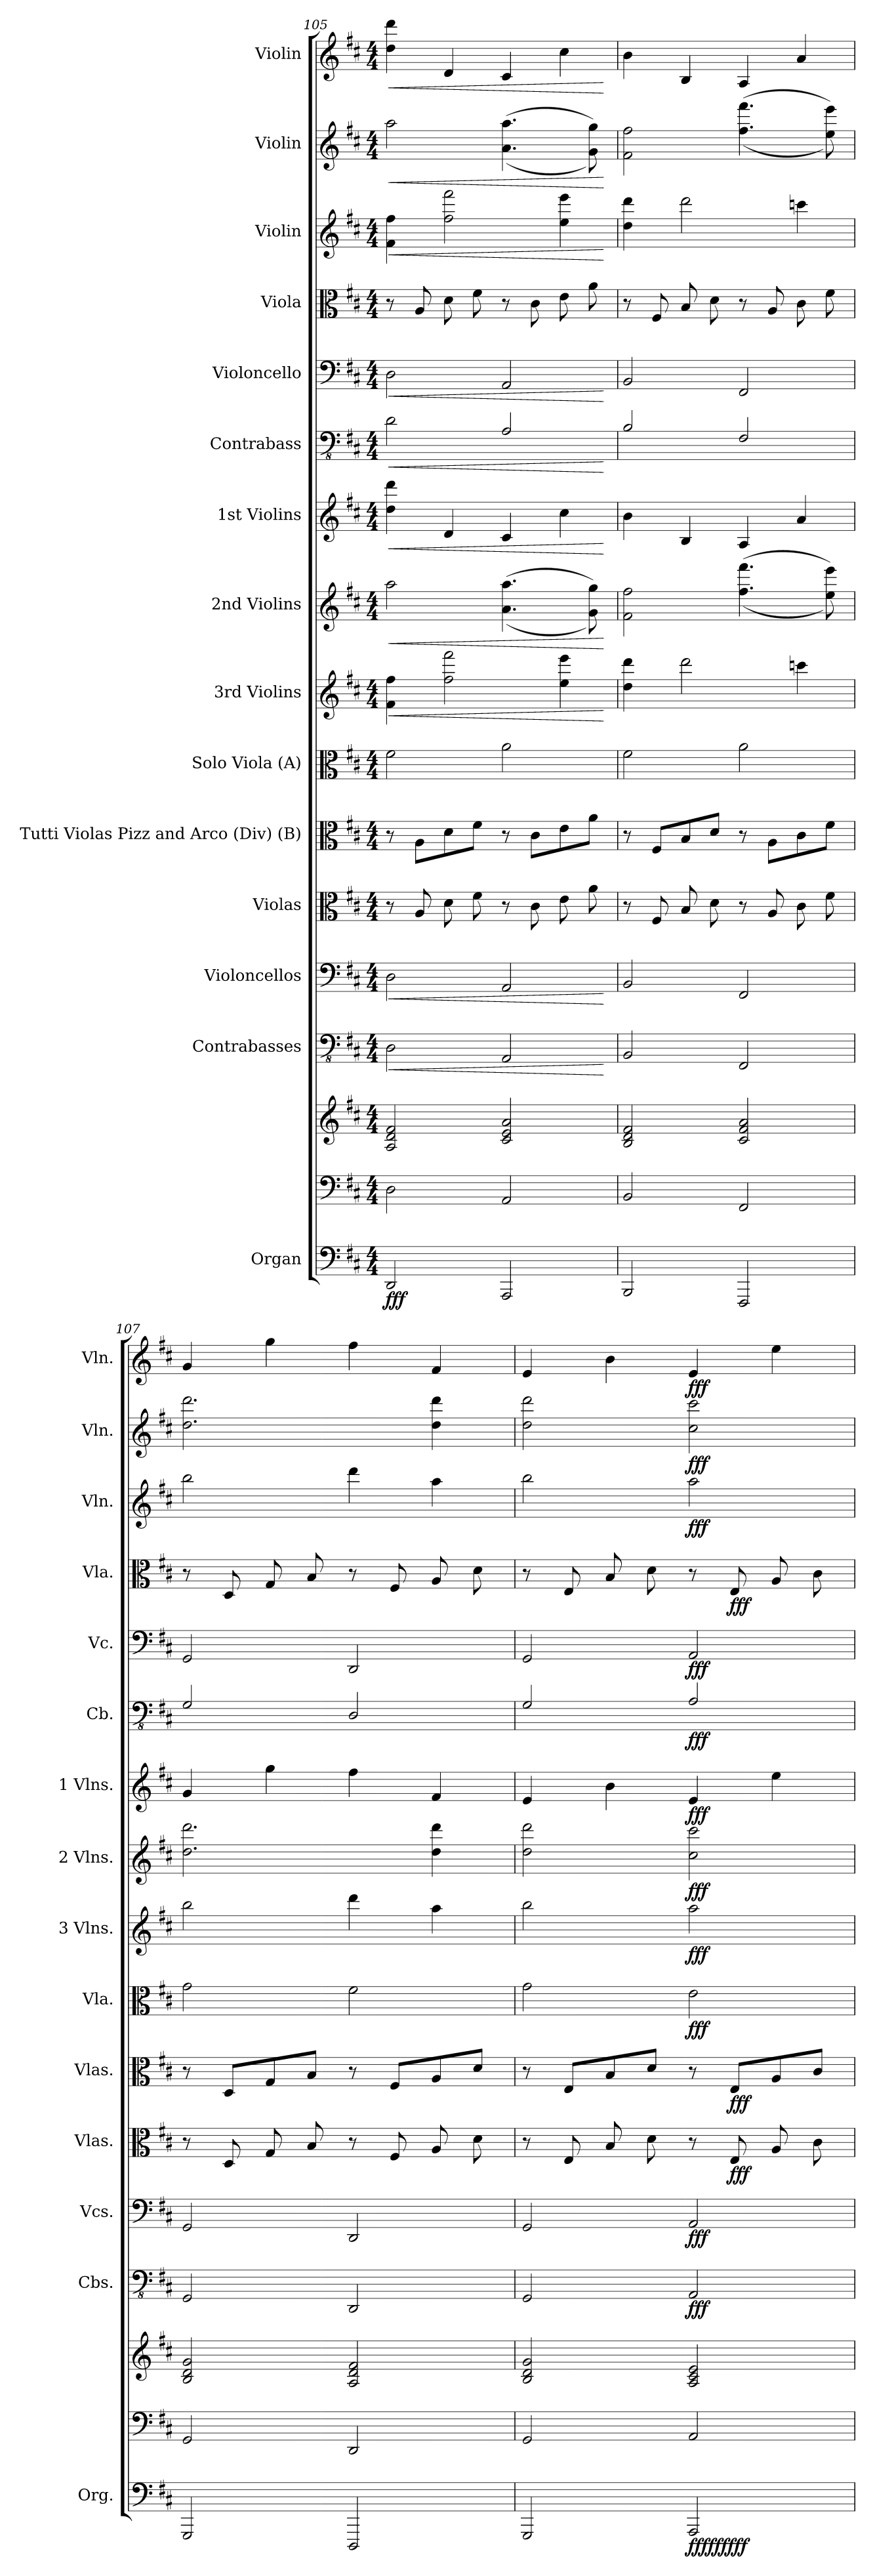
**kern	**kern	**kern	**dynam	**kern	**dynam	**kern	**dynam	**kern	**dynam	**kern	**dynam	**kern	**dynam	**kern	**dynam	**kern	**dynam	**kern	**dynam	**kern	**dynam	**kern	**dynam	**kern	**dynam	**kern	**dynam	**kern	**dynam	**kern	**dynam
*part15	*part15	*part15	*part15	*part14	*part14	*part13	*part13	*part12	*part12	*part11	*part11	*part10	*part10	*part9	*part9	*part8	*part8	*part7	*part7	*part6	*part6	*part5	*part5	*part4	*part4	*part3	*part3	*part2	*part2	*part1	*part1
*staff17	*staff16	*staff15	*staff15/16/17	*staff14	*staff14	*staff13	*staff13	*staff12	*staff12	*staff11	*staff11	*staff10	*staff10	*staff9	*staff9	*staff8	*staff8	*staff7	*staff7	*staff6	*staff6	*staff5	*staff5	*staff4	*staff4	*staff3	*staff3	*staff2	*staff2	*staff1	*staff1
*I"Organ	*	*	*	*I"Contrabasses	*	*I"Violoncellos	*	*I"Violas	*	*I"Tutti Violas Pizz and Arco (Div) (B)	*	*I"Solo Viola (A)	*	*I"3rd Violins	*	*I"2nd Violins	*	*I"1st Violins	*	*I"Contrabass	*	*I"Violoncello	*	*I"Viola	*	*I"Violin	*	*I"Violin	*	*I"Violin	*
*I'Org.	*	*	*	*I'Cbs.	*	*I'Vcs.	*	*I'Vlas.	*	*I'Vlas.	*	*I'Vla.	*	*I'3 Vlns.	*	*I'2 Vlns.	*	*I'1 Vlns.	*	*I'Cb.	*	*I'Vc.	*	*I'Vla.	*	*I'Vln.	*	*I'Vln.	*	*I'Vln.	*
*clefF4	*clefF4	*clefG2	*	*clefFv4	*	*clefF4	*	*clefC3	*	*clefC3	*	*clefC3	*	*clefG2	*	*clefG2	*	*clefG2	*	*clefFv4	*	*clefF4	*	*clefC3	*	*clefG2	*	*clefG2	*	*clefG2	*
*	*	*	*	*	*	*	*	*	*	*	*	*	*	*	*	*	*	*	*	*ITrd7c12	*	*	*	*	*	*	*	*	*	*	*
*k[f#c#]	*k[f#c#]	*k[f#c#]	*	*k[f#c#]	*	*k[f#c#]	*	*k[f#c#]	*	*k[f#c#]	*	*k[f#c#]	*	*k[f#c#]	*	*k[f#c#]	*	*k[f#c#]	*	*k[f#c#]	*	*k[f#c#]	*	*k[f#c#]	*	*k[f#c#]	*	*k[f#c#]	*	*k[f#c#]	*
*M4/4	*M4/4	*M4/4	*	*M4/4	*	*M4/4	*	*M4/4	*	*M4/4	*	*M4/4	*	*M4/4	*	*M4/4	*	*M4/4	*	*M4/4	*	*M4/4	*	*M4/4	*	*M4/4	*	*M4/4	*	*M4/4	*
=105	=105	=105	=105	=105	=105	=105	=105	=105	=105	=105	=105	=105	=105	=105	=105	=105	=105	=105	=105	=105	=105	=105	=105	=105	=105	=105	=105	=105	=105	=105	=105
!	!	!	!LO:DY:b=3	!	!LO:HP:b	!	!LO:HP:b	!	!	!	!	!	!	!	!LO:HP:b	!	!LO:HP:b	!	!LO:HP:b	!	!LO:HP:b	!	!LO:HP:b	!	!	!	!LO:HP:b	!	!LO:HP:b	!	!LO:HP:b
!	!	!	!LO:DY:n=1:b=2	!	!	!	!	!	!	!	!	!	!	!	!	!	!	!	!	!	!	!	!	!	!	!	!	!	!	!	!
!	!	!	!LO:DY:n=2:b	!	!	!	!	!	!	!	!	!	!	!	!	!	!	!	!	!	!	!	!	!	!	!	!	!	!	!	!
2DD/	2D\	2A/ 2d/ 2f#/	f f f	2DD\	<	2D\	<	8r	.	8r	.	2f#\	.	4f#\ 4ff#\	<	2aa\	<	4dd\ 4ddd\	<	2DD\	<	2D\	<	8r	.	4f#\ 4ff#\	<	2aa\	<	4dd\ 4ddd\	<
.	.	.	.	.	.	.	.	8A/	.	8A\L	.	.	.	.	.	.	.	.	.	.	.	.	.	8A/	.	.	.	.	.	.	.
.	.	.	.	.	.	.	.	8d\	.	8d\	.	.	.	2ff#\ 2fff#\	.	.	.	4d/	.	.	.	.	.	8d\	.	2ff#\ 2fff#\	.	.	.	4d/	.
.	.	.	.	.	.	.	.	8f#\	.	8f#\J	.	.	.	.	.	.	.	.	.	.	.	.	.	8f#\	.	.	.	.	.	.	.
2AAA/	2AA/	2c#/ 2e/ 2a/	.	2AAA/	.	2AA/	.	8r	.	8r	.	2a\	.	.	.	((4.a\ 4.aa\	.	4c#/	.	2AAA/	.	2AA/	.	8r	.	.	.	((4.a\ 4.aa\	.	4c#/	.
.	.	.	.	.	.	.	.	8c#\	.	8c#\L	.	.	.	.	.	.	.	.	.	.	.	.	.	8c#\	.	.	.	.	.	.	.
.	.	.	.	.	.	.	.	8e\	.	8e\	.	.	.	4ee\ 4eee\	.	.	.	4cc#\	.	.	.	.	.	8e\	.	4ee\ 4eee\	.	.	.	4cc#\	.
.	.	.	.	.	.	.	.	8a\	.	8a\J	.	.	.	.	.	8g\ 8gg\))	.	.	.	.	.	.	.	8a\	.	.	.	8g\ 8gg\))	.	.	.
.	.	.	.	.	[	.	[	.	.	.	.	.	.	.	[	.	[	.	[	.	[	.	[	.	.	.	[	.	[	.	[
=106	=106	=106	=106	=106	=106	=106	=106	=106	=106	=106	=106	=106	=106	=106	=106	=106	=106	=106	=106	=106	=106	=106	=106	=106	=106	=106	=106	=106	=106	=106	=106
2BBB/	2BB/	2B/ 2d/ 2f#/	.	2BBB/	.	2BB/	.	8r	.	8r	.	2f#\	.	4dd\ 4ddd\	.	2f#\ 2ff#\	.	4b\	.	2BBB/	.	2BB/	.	8r	.	4dd\ 4ddd\	.	2f#\ 2ff#\	.	4b\	.
.	.	.	.	.	.	.	.	8F#/	.	8F#/L	.	.	.	.	.	.	.	.	.	.	.	.	.	8F#/	.	.	.	.	.	.	.
.	.	.	.	.	.	.	.	8B/	.	8B/	.	.	.	2ddd\	.	.	.	4B/	.	.	.	.	.	8B/	.	2ddd\	.	.	.	4B/	.
.	.	.	.	.	.	.	.	8d\	.	8d/J	.	.	.	.	.	.	.	.	.	.	.	.	.	8d\	.	.	.	.	.	.	.
2FFF#/	2FF#/	2c#/ 2f#/ 2a/	.	2FFF#/	.	2FF#/	.	8r	.	8r	.	2a\	.	.	.	((4.ff#\ 4.fff#\	.	4A/	.	2FFF#/	.	2FF#/	.	8r	.	.	.	((4.ff#\ 4.fff#\	.	4A/	.
.	.	.	.	.	.	.	.	8A/	.	8A\L	.	.	.	.	.	.	.	.	.	.	.	.	.	8A/	.	.	.	.	.	.	.
.	.	.	.	.	.	.	.	8c#\	.	8c#\	.	.	.	4cccn\	.	.	.	4a/	.	.	.	.	.	8c#\	.	4cccn\	.	.	.	4a/	.
.	.	.	.	.	.	.	.	8f#\	.	8f#\J	.	.	.	.	.	8ee\ 8eee\))	.	.	.	.	.	.	.	8f#\	.	.	.	8ee\ 8eee\))	.	.	.
=107	=107	=107	=107	=107	=107	=107	=107	=107	=107	=107	=107	=107	=107	=107	=107	=107	=107	=107	=107	=107	=107	=107	=107	=107	=107	=107	=107	=107	=107	=107	=107
2GGG/	2GG/	2B/ 2d/ 2g/	.	2GGG/	.	2GG/	.	8r	.	8r	.	2g\	.	2bb\	.	2.dd\ 2.ddd\	.	4g/	.	2GGG/	.	2GG/	.	8r	.	2bb\	.	2.dd\ 2.ddd\	.	4g/	.
.	.	.	.	.	.	.	.	8D/	.	8D/L	.	.	.	.	.	.	.	.	.	.	.	.	.	8D/	.	.	.	.	.	.	.
.	.	.	.	.	.	.	.	8G/	.	8G/	.	.	.	.	.	.	.	4gg\	.	.	.	.	.	8G/	.	.	.	.	.	4gg\	.
.	.	.	.	.	.	.	.	8B/	.	8B/J	.	.	.	.	.	.	.	.	.	.	.	.	.	8B/	.	.	.	.	.	.	.
2DDD/	2DD/	2A/ 2d/ 2f#/	.	2DDD/	.	2DD/	.	8r	.	8r	.	2f#\	.	4ddd\	.	.	.	4ff#\	.	2DDD/	.	2DD/	.	8r	.	4ddd\	.	.	.	4ff#\	.
.	.	.	.	.	.	.	.	8F#/	.	8F#/L	.	.	.	.	.	.	.	.	.	.	.	.	.	8F#/	.	.	.	.	.	.	.
.	.	.	.	.	.	.	.	8A/	.	8A/	.	.	.	4aa\	.	4dd\ 4ddd\	.	4f#/	.	.	.	.	.	8A/	.	4aa\	.	4dd\ 4ddd\	.	4f#/	.
.	.	.	.	.	.	.	.	8d\	.	8d/J	.	.	.	.	.	.	.	.	.	.	.	.	.	8d\	.	.	.	.	.	.	.
!!LO:LB:g=z
=108	=108	=108	=108	=108	=108	=108	=108	=108	=108	=108	=108	=108	=108	=108	=108	=108	=108	=108	=108	=108	=108	=108	=108	=108	=108	=108	=108	=108	=108	=108	=108
2GGG/	2GG/	2B/ 2d/ 2g/	.	2GGG/	.	2GG/	.	8r	.	8r	.	2g\	.	2bb\	.	2dd\ 2ddd\	.	4e/	.	2GGG/	.	2GG/	.	8r	.	2bb\	.	2dd\ 2ddd\	.	4e/	.
.	.	.	.	.	.	.	.	8E/	.	8E/L	.	.	.	.	.	.	.	.	.	.	.	.	.	8E/	.	.	.	.	.	.	.
.	.	.	.	.	.	.	.	8B/	.	8B/	.	.	.	.	.	.	.	4b\	.	.	.	.	.	8B/	.	.	.	.	.	4b\	.
.	.	.	.	.	.	.	.	8d\	.	8d/J	.	.	.	.	.	.	.	.	.	.	.	.	.	8d\	.	.	.	.	.	.	.
!	!	!	!LO:DY:b=3	!	!	!	!	!	!	!	!	!	!	!	!	!	!	!	!	!	!	!	!	!	!	!	!	!	!	!	!
!	!	!	!LO:DY:n=1:b=2	!	!	!	!	!	!	!	!	!	!	!	!	!	!	!	!	!	!	!	!	!	!	!	!	!	!	!	!
!	!	!	!LO:DY:n=2:b	!	!LO:DY:b	!	!LO:DY:b	!	!	!	!	!	!LO:DY:b	!	!LO:DY:b	!	!LO:DY:b	!	!LO:DY:b	!	!LO:DY:b	!	!LO:DY:b	!	!	!	!LO:DY:b	!	!LO:DY:b	!	!LO:DY:b
2AAA/	2AA/	2A/ 2c#/ 2e/	fff fff fff	2AAA/	fff	2AA/	fff	8r	.	8r	.	2e\	fff	2aa\	fff	2cc#\ 2ccc#\	fff	4e/	fff	2AAA/	fff	2AA/	fff	8r	.	2aa\	fff	2cc#\ 2ccc#\	fff	4e/	fff
!	!	!	!	!	!	!	!	!	!LO:DY:b	!	!LO:DY:b	!	!	!	!	!	!	!	!	!	!	!	!	!	!LO:DY:b	!	!	!	!	!	!
.	.	.	.	.	.	.	.	8E/	fff	8E/L	fff	.	.	.	.	.	.	.	.	.	.	.	.	8E/	fff	.	.	.	.	.	.
.	.	.	.	.	.	.	.	8A/	.	8A/	.	.	.	.	.	.	.	4ee\	.	.	.	.	.	8A/	.	.	.	.	.	4ee\	.
.	.	.	.	.	.	.	.	8c#\	.	8c#/J	.	.	.	.	.	.	.	.	.	.	.	.	.	8c#\	.	.	.	.	.	.	.
=	=	=	=	=	=	=	=	=	=	=	=	=	=	=	=	=	=	=	=	=	=	=	=	=	=	=	=	=	=	=	=
*-	*-	*-	*-	*-	*-	*-	*-	*-	*-	*-	*-	*-	*-	*-	*-	*-	*-	*-	*-	*-	*-	*-	*-	*-	*-	*-	*-	*-	*-	*-	*-
